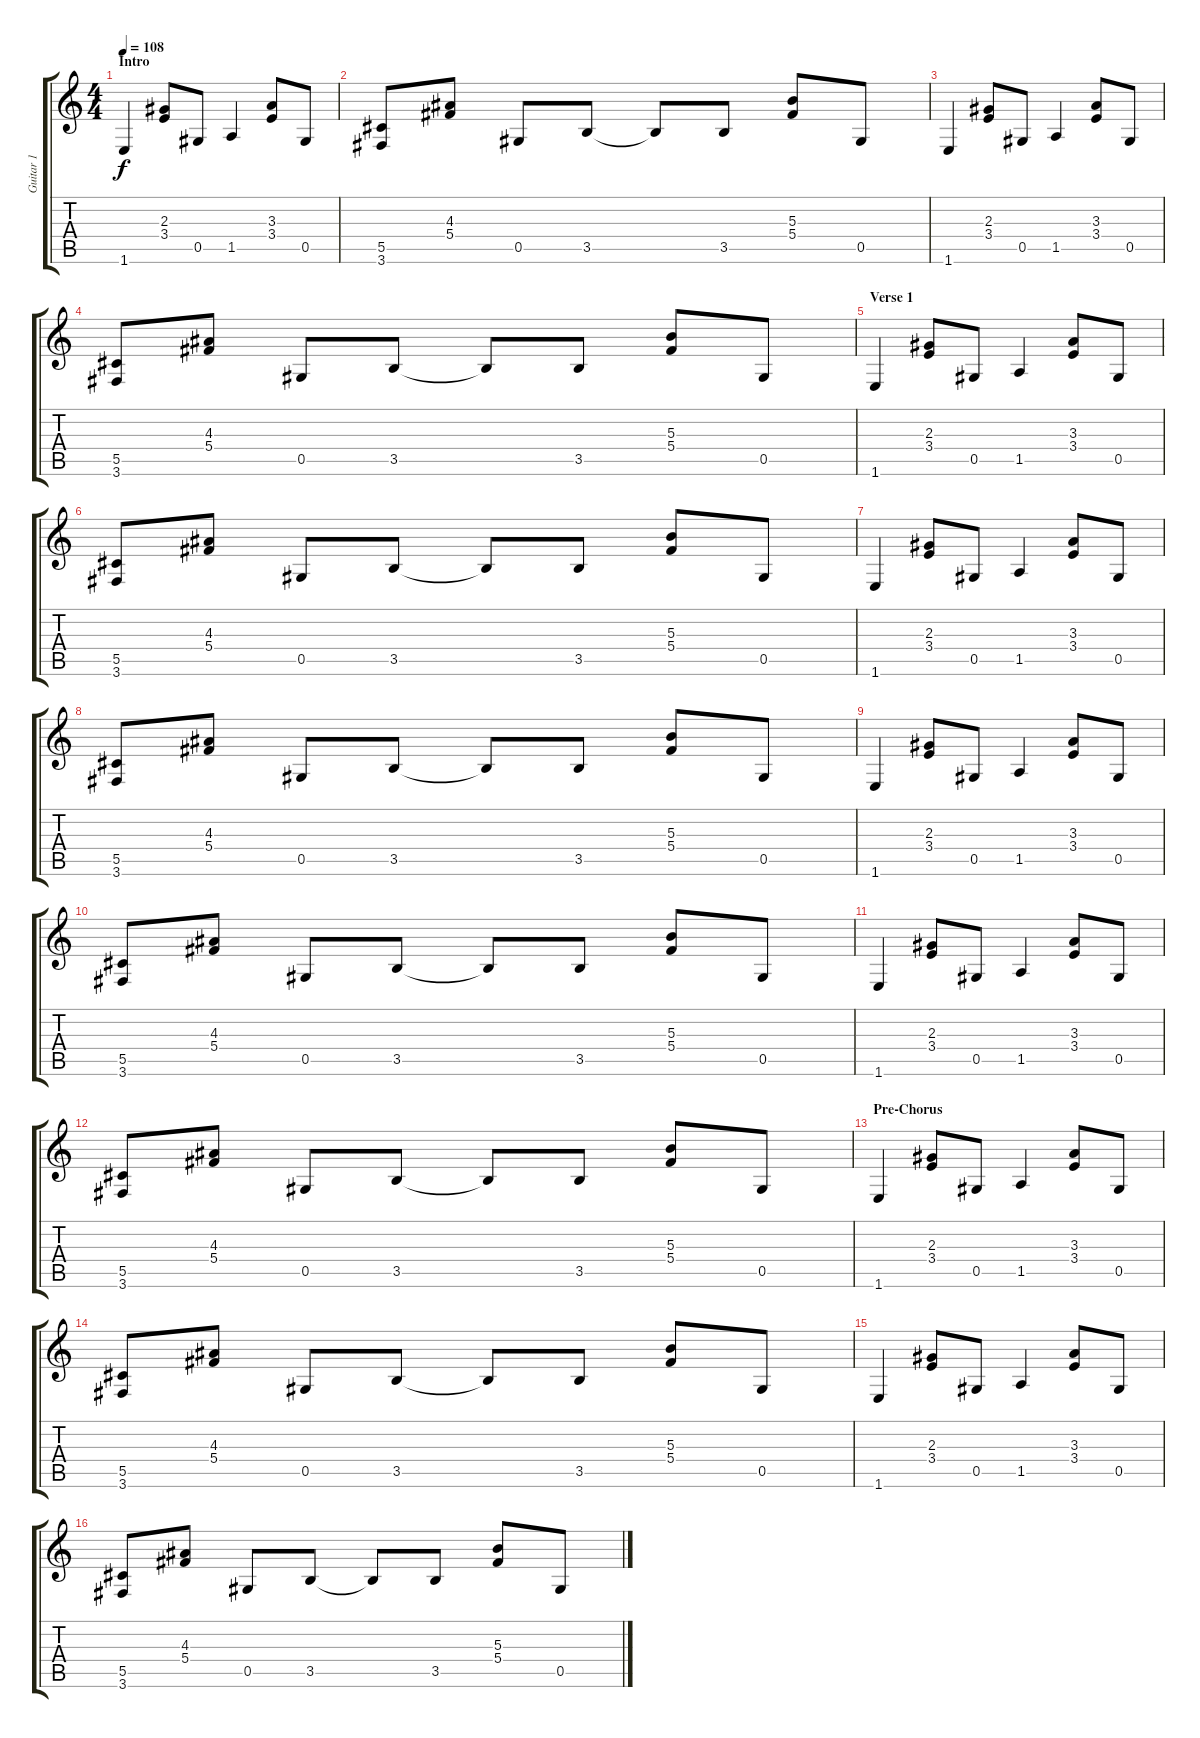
\track ("Guitar 1" "Guitar 1") {instrument electricguitarmuted}
\staff {score tabs}
\tuning (Eb4 Bb3 Gb3 Db3 Ab2 Eb2) {hide}
\ts (4 4)
\section ("" "Intro")
\tempo 108
\clef g2
\ks c
1.6.4{dy f instrument electricguitarmuted} (2.3 3.4).8 0.5.8 1.5.4 (3.3 3.4).8 0.5.8 |
(5.5 3.6).8 (4.3 5.4).8 0.5.8 3.5.8 3.5{t}.8 3.5.8 (5.3 5.4).8 0.5.8 |
1.6.4 (2.3 3.4).8 0.5.8 1.5.4 (3.3 3.4).8 0.5.8 |
(5.5 3.6).8 (4.3 5.4).8 0.5.8 3.5.8 3.5{t}.8 3.5.8 (5.3 5.4).8 0.5.8 |
\section ("" "Verse 1")
1.6.4 (2.3 3.4).8 0.5.8 1.5.4 (3.3 3.4).8 0.5.8 |
(5.5 3.6).8 (4.3 5.4).8 0.5.8 3.5.8 3.5{t}.8 3.5.8 (5.3 5.4).8 0.5.8 |
1.6.4 (2.3 3.4).8 0.5.8 1.5.4 (3.3 3.4).8 0.5.8 |
(5.5 3.6).8 (4.3 5.4).8 0.5.8 3.5.8 3.5{t}.8 3.5.8 (5.3 5.4).8 0.5.8 |
1.6.4 (2.3 3.4).8 0.5.8 1.5.4 (3.3 3.4).8 0.5.8 |
(5.5 3.6).8 (4.3 5.4).8 0.5.8 3.5.8 3.5{t}.8 3.5.8 (5.3 5.4).8 0.5.8 |
1.6.4 (2.3 3.4).8 0.5.8 1.5.4 (3.3 3.4).8 0.5.8 |
(5.5 3.6).8 (4.3 5.4).8 0.5.8 3.5.8 3.5{t}.8 3.5.8 (5.3 5.4).8 0.5.8 |
\section ("" "Pre-Chorus")
1.6.4 (2.3 3.4).8 0.5.8 1.5.4 (3.3 3.4).8 0.5.8 |
(5.5 3.6).8 (4.3 5.4).8 0.5.8 3.5.8 3.5{t}.8 3.5.8 (5.3 5.4).8 0.5.8 |
1.6.4 (2.3 3.4).8 0.5.8 1.5.4 (3.3 3.4).8 0.5.8 |
(5.5 3.6).8 (4.3 5.4).8 0.5.8 3.5.8 3.5{t}.8 3.5.8 (5.3 5.4).8 0.5.8
